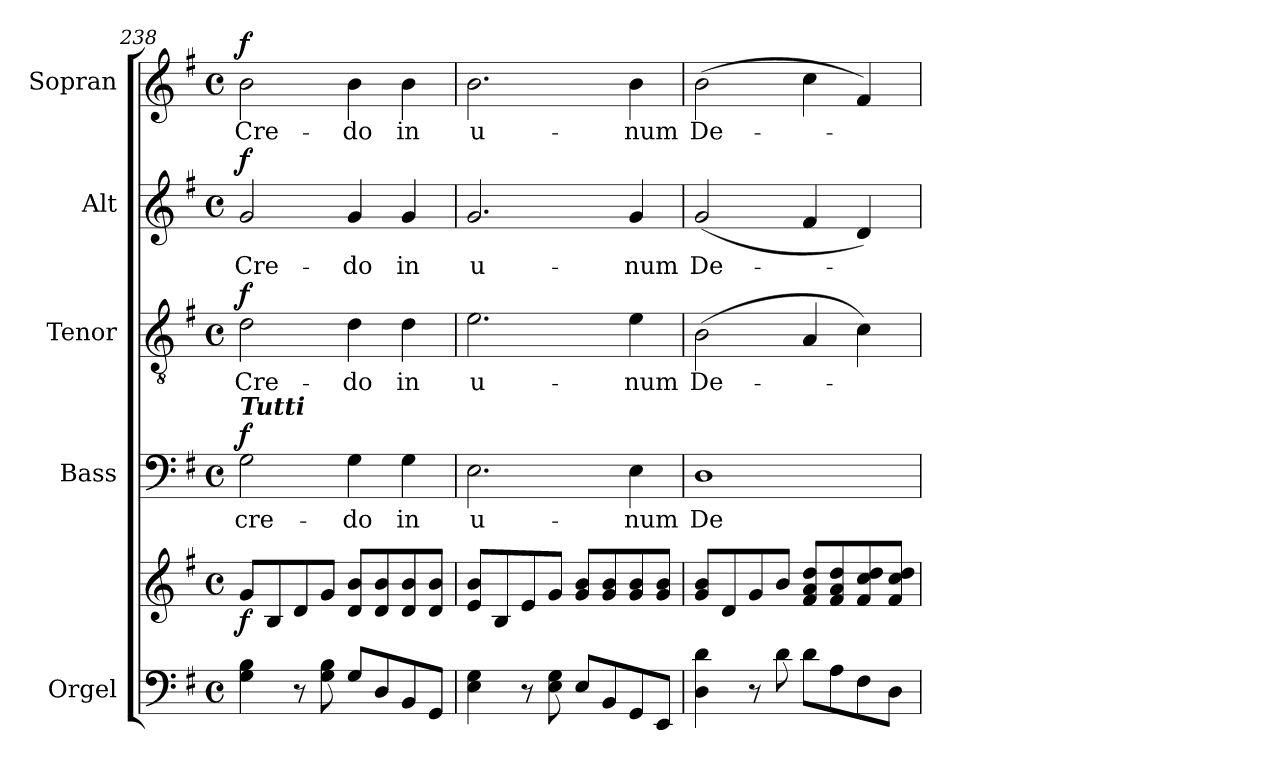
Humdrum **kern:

**kern	**kern	**dynam	**kern	**text	**dynam	**kern	**text	**dynam	**kern	**text	**dynam	**kern	**text	**dynam
*part5	*part5	*part5	*part4	*part4	*part4	*part3	*part3	*part3	*part2	*part2	*part2	*part1	*part1	*part1
*staff6	*staff5	*staff5/6	*staff4	*staff4	*staff4	*staff3	*staff3	*staff3	*staff2	*staff2	*staff2	*staff1	*staff1	*staff1
*I"Orgel	*	*	*I"Bass	*	*	*I"Tenor	*	*	*I"Alt	*	*	*I"Sopran	*	*
*I'Org.	*	*	*I'B	*	*	*I'T	*	*	*I'A	*	*	*I'S	*	*
*clefF4	*clefG2	*	*clefF4	*	*	*clefGv2	*	*	*clefG2	*	*	*clefG2	*	*
*k[f#]	*k[f#]	*	*k[f#]	*	*	*k[f#]	*	*	*k[f#]	*	*	*k[f#]	*	*
*G:	*G:	*	*G:	*	*	*G:	*	*	*G:	*	*	*G:	*	*
*M4/4	*M4/4	*	*M4/4	*	*	*M4/4	*	*	*M4/4	*	*	*M4/4	*	*
*met(c)	*met(c)	*	*met(c)	*	*	*met(c)	*	*	*met(c)	*	*	*met(c)	*	*
=238	=238	=238	=238	=238	=238	=238	=238	=238	=238	=238	=238	=238	=238	=238
!	!	!	!LO:TX:a:Bi:t=Tutti	!	!	!	!	!	!	!	!	!	!	!
!	!	!LO:DY:b	!	!LO:LY:b	!LO:DY:a	!	!LO:LY:b	!LO:DY:a	!	!LO:LY:b	!LO:DY:a	!	!LO:LY:b	!LO:DY:a
4G\ 4B\	8g/L	f	2G\	cre-	f	2d\	Cre-	f	2g/	Cre-	f	2b\	Cre-	f
.	8B/	.	.	.	.	.	.	.	.	.	.	.	.	.
8r	8d/	.	.	.	.	.	.	.	.	.	.	.	.	.
8G\ 8B\	8g/J	.	.	.	.	.	.	.	.	.	.	.	.	.
!	!	!	!	!LO:LY:b	!	!	!LO:LY:b	!	!	!LO:LY:b	!	!	!LO:LY:b	!
8G/L	8d/ 8b/L	.	4G\	-do	.	4d\	-do	.	4g/	-do	.	4b\	-do	.
8D/	8d/ 8b/	.	.	.	.	.	.	.	.	.	.	.	.	.
!	!	!	!	!LO:LY:b	!	!	!LO:LY:b	!	!	!LO:LY:b	!	!	!LO:LY:b	!
8BB/	8d/ 8b/	.	4G\	in	.	4d\	in	.	4g/	in	.	4b\	in	.
8GG/J	8d/ 8b/J	.	.	.	.	.	.	.	.	.	.	.	.	.
=239	=239	=239	=239	=239	=239	=239	=239	=239	=239	=239	=239	=239	=239	=239
!	!	!	!	!LO:LY:b	!	!	!LO:LY:b	!	!	!LO:LY:b	!	!	!LO:LY:b	!
4E\ 4G\	8e/ 8b/L	.	2.E\	u-	.	2.e\	u-	.	2.g/	u-	.	2.b\	u-	.
.	8B/	.	.	.	.	.	.	.	.	.	.	.	.	.
8r	8e/	.	.	.	.	.	.	.	.	.	.	.	.	.
8E\ 8G\	8g/J	.	.	.	.	.	.	.	.	.	.	.	.	.
8E/L	8g/ 8b/L	.	.	.	.	.	.	.	.	.	.	.	.	.
8BB/	8g/ 8b/	.	.	.	.	.	.	.	.	.	.	.	.	.
!	!	!	!	!LO:LY:b	!	!	!LO:LY:b	!	!	!LO:LY:b	!	!	!LO:LY:b	!
8GG/	8g/ 8b/	.	4E\	-num	.	4e\	-num	.	4g/	-num	.	4b\	-num	.
8EE/J	8g/ 8b/J	.	.	.	.	.	.	.	.	.	.	.	.	.
=240	=240	=240	=240	=240	=240	=240	=240	=240	=240	=240	=240	=240	=240	=240
!	!	!	!	!LO:LY:b	!	!	!LO:LY:b	!	!	!LO:LY:b	!	!	!LO:LY:b	!
4D\ 4d\	8g/ 8b/L	.	1D	De-	.	(>2B\	De-	.	(<2g/	De-	.	(>2b\	De-	.
.	8d/	.	.	.	.	.	.	.	.	.	.	.	.	.
8r	8g/	.	.	.	.	.	.	.	.	.	.	.	.	.
8d\	8b/J	.	.	.	.	.	.	.	.	.	.	.	.	.
8d\L	8f#/ 8a/ 8dd/L	.	.	.	.	4A/	.	.	4f#/	.	.	4cc\	.	.
8A\	8f#/ 8a/ 8dd/	.	.	.	.	.	.	.	.	.	.	.	.	.
8F#\	8f#/ 8cc/ 8dd/	.	.	.	.	4c\)	.	.	4d/)	.	.	4f#/)	.	.
8D\J	8f#/ 8cc/ 8dd/J	.	.	.	.	.	.	.	.	.	.	.	.	.
=	=	=	=	=	=	=	=	=	=	=	=	=	=	=
*-	*-	*-	*-	*-	*-	*-	*-	*-	*-	*-	*-	*-	*-	*-
